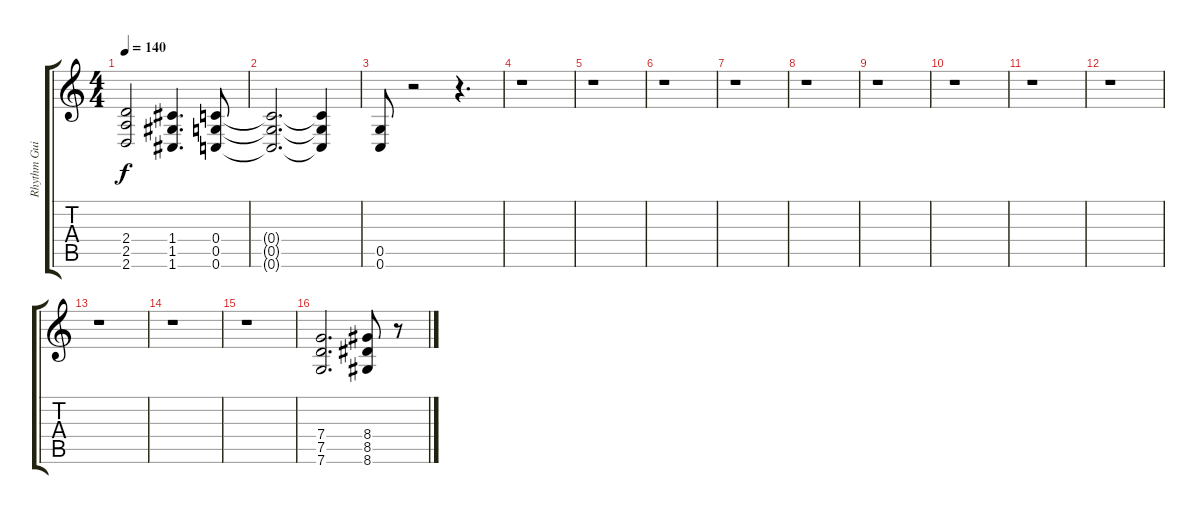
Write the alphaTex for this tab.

\track ("Rhythm Guitar" "Rhythm Gui") {instrument distortionguitar}
\staff {score tabs}
\tuning (D4 A3 F3 C3 G2 C2) {hide}
\ts (4 4)
\tempo 140
\clef g2
\ks c
(2.4 2.5 2.6).2{dy f} (1.4 1.5 1.6).4{d} (0.4 0.5 0.6).8 |
(0.4{t} 0.5{t} 0.6{t}).2{d} (0.4{t} 0.5{t} 0.6{t}).4 |
(0.5 0.6).8 r.2 r.4{d} |
r.1 |
r.1 |
r.1 |
r.1 |
r.1 |
r.1 |
r.1 |
r.1 |
r.1 |
r.1 |
r.1 |
r.1 |
(7.4 7.5 7.6).2{d} (8.4 8.5 8.6).8 r.8
